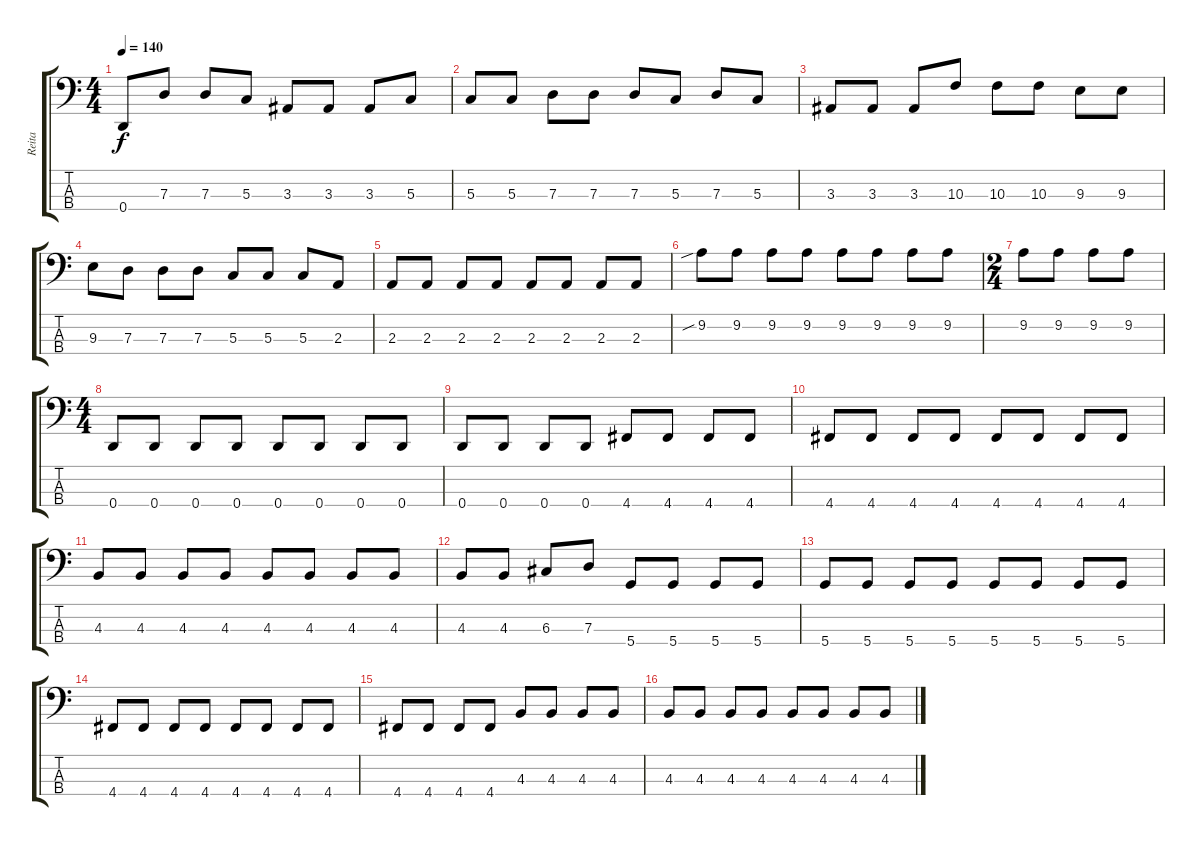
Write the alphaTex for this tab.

\track ("Reita" "Reita") {instrument electricbassfinger}
\staff {score tabs}
\tuning (F2 C2 G1 D1) {hide}
\ts (4 4)
\tempo 140
\clef f4
\ks c
0.4.8{dy f} 7.3.8 7.3.8 5.3.8 3.3.8 3.3.8 3.3.8 5.3.8 |
5.3.8 5.3.8 7.3.8 7.3.8 7.3.8 5.3.8 7.3.8 5.3.8 |
3.3.8 3.3.8 3.3.8 10.3.8 10.3.8 10.3.8 9.3.8 9.3.8 |
9.3.8 7.3.8 7.3.8 7.3.8 5.3.8 5.3.8 5.3.8 2.3.8 |
2.3.8 2.3.8 2.3.8 2.3.8 2.3.8 2.3.8 2.3.8 2.3.8 |
9.2{sib}.8 9.2.8 9.2.8 9.2.8 9.2.8 9.2.8 9.2.8 9.2.8 |
\ts (2 4)
9.2.8 9.2.8 9.2.8 9.2.8 |
\ts (4 4)
0.4.8 0.4.8 0.4.8 0.4.8 0.4.8 0.4.8 0.4.8 0.4.8 |
0.4.8 0.4.8 0.4.8 0.4.8 4.4.8 4.4.8 4.4.8 4.4.8 |
4.4.8 4.4.8 4.4.8 4.4.8 4.4.8 4.4.8 4.4.8 4.4.8 |
4.3.8 4.3.8 4.3.8 4.3.8 4.3.8 4.3.8 4.3.8 4.3.8 |
4.3.8 4.3.8 6.3.8 7.3.8 5.4.8 5.4.8 5.4.8 5.4.8 |
5.4.8 5.4.8 5.4.8 5.4.8 5.4.8 5.4.8 5.4.8 5.4.8 |
4.4.8 4.4.8 4.4.8 4.4.8 4.4.8 4.4.8 4.4.8 4.4.8 |
4.4.8 4.4.8 4.4.8 4.4.8 4.3.8 4.3.8 4.3.8 4.3.8 |
4.3.8 4.3.8 4.3.8 4.3.8 4.3.8 4.3.8 4.3.8 4.3.8
